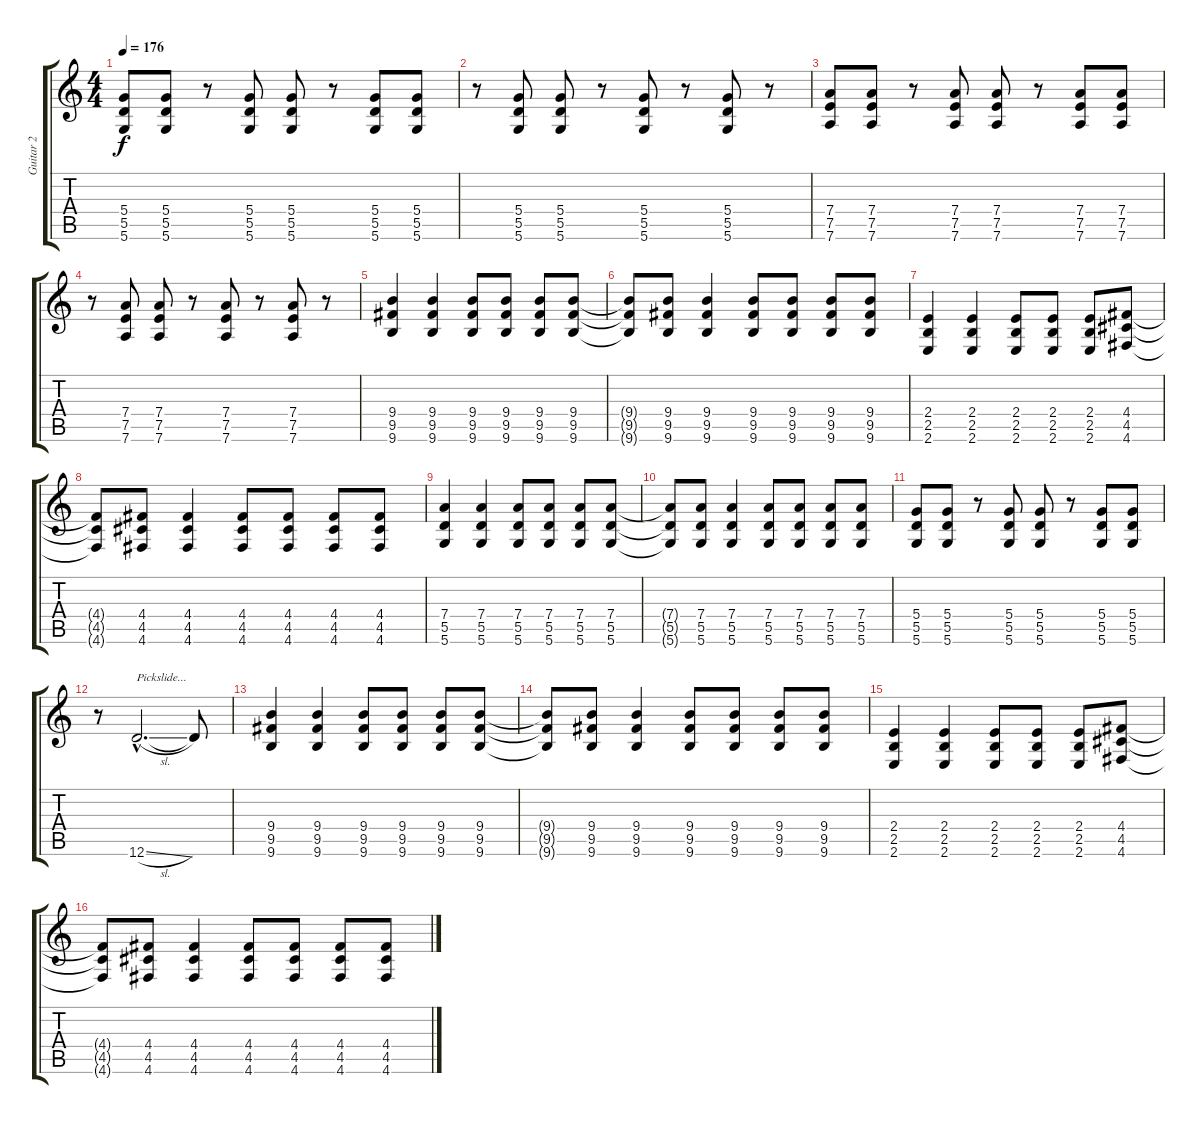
\track ("Guitar 2" "Guitar 2") {instrument overdrivenguitar}
\staff {score tabs}
\tuning (E4 B3 G3 D3 A2 D2) {hide}
\ts (4 4)
\tempo 176
\clef g2
\ks c
(5.4 5.5 5.6).8{dy f} (5.4 5.5 5.6).8 r.8 (5.4 5.5 5.6).8 (5.4 5.5 5.6).8 r.8 (5.4 5.5 5.6).8 (5.4 5.5 5.6).8 |
r.8 (5.4 5.5 5.6).8 (5.4 5.5 5.6).8 r.8 (5.4 5.5 5.6).8 r.8 (5.4 5.5 5.6).8 r.8 |
(7.4 7.5 7.6).8 (7.4 7.5 7.6).8 r.8 (7.4 7.5 7.6).8 (7.4 7.5 7.6).8 r.8 (7.4 7.5 7.6).8 (7.4 7.5 7.6).8 |
r.8 (7.4 7.5 7.6).8 (7.4 7.5 7.6).8 r.8 (7.4 7.5 7.6).8 r.8 (7.4 7.5 7.6).8 r.8 |
(9.4 9.5 9.6).4 (9.4 9.5 9.6).4 (9.4 9.5 9.6).8 (9.4 9.5 9.6).8 (9.4 9.5 9.6).8 (9.4 9.5 9.6).8 |
(9.4{t} 9.5{t} 9.6{t}).8 (9.4 9.5 9.6).8 (9.4 9.5 9.6).4 (9.4 9.5 9.6).8 (9.4 9.5 9.6).8 (9.4 9.5 9.6).8 (9.4 9.5 9.6).8 |
(2.4 2.5 2.6).4 (2.4 2.5 2.6).4 (2.4 2.5 2.6).8 (2.4 2.5 2.6).8 (2.4 2.5 2.6).8 (4.4 4.5 4.6).8 |
(4.4{t} 4.5{t} 4.6{t}).8 (4.4 4.5 4.6).8 (4.4 4.5 4.6).4 (4.4 4.5 4.6).8 (4.4 4.5 4.6).8 (4.4 4.5 4.6).8 (4.4 4.5 4.6).8 |
(7.4 5.5 5.6).4 (7.4 5.5 5.6).4 (7.4 5.5 5.6).8 (7.4 5.5 5.6).8 (7.4 5.5 5.6).8 (7.4 5.5 5.6).8 |
(7.4{t} 5.5{t} 5.6{t}).8 (7.4 5.5 5.6).8 (7.4 5.5 5.6).4 (7.4 5.5 5.6).8 (7.4 5.5 5.6).8 (7.4 5.5 5.6).8 (7.4 5.5 5.6).8 |
(5.4 5.5 5.6).8 (5.4 5.5 5.6).8 r.8 (5.4 5.5 5.6).8 (5.4 5.5 5.6).8 r.8 (5.4 5.5 5.6).8 (5.4 5.5 5.6).8 |
r.8 12.6{sl hac}.2{d txt "Pickslide..."} 12.6{t}.8 |
(9.4 9.5 9.6).4 (9.4 9.5 9.6).4 (9.4 9.5 9.6).8 (9.4 9.5 9.6).8 (9.4 9.5 9.6).8 (9.4 9.5 9.6).8 |
(9.4{t} 9.5{t} 9.6{t}).8 (9.4 9.5 9.6).8 (9.4 9.5 9.6).4 (9.4 9.5 9.6).8 (9.4 9.5 9.6).8 (9.4 9.5 9.6).8 (9.4 9.5 9.6).8 |
(2.4 2.5 2.6).4 (2.4 2.5 2.6).4 (2.4 2.5 2.6).8 (2.4 2.5 2.6).8 (2.4 2.5 2.6).8 (4.4 4.5 4.6).8 |
(4.4{t} 4.5{t} 4.6{t}).8 (4.4 4.5 4.6).8 (4.4 4.5 4.6).4 (4.4 4.5 4.6).8 (4.4 4.5 4.6).8 (4.4 4.5 4.6).8 (4.4 4.5 4.6).8
